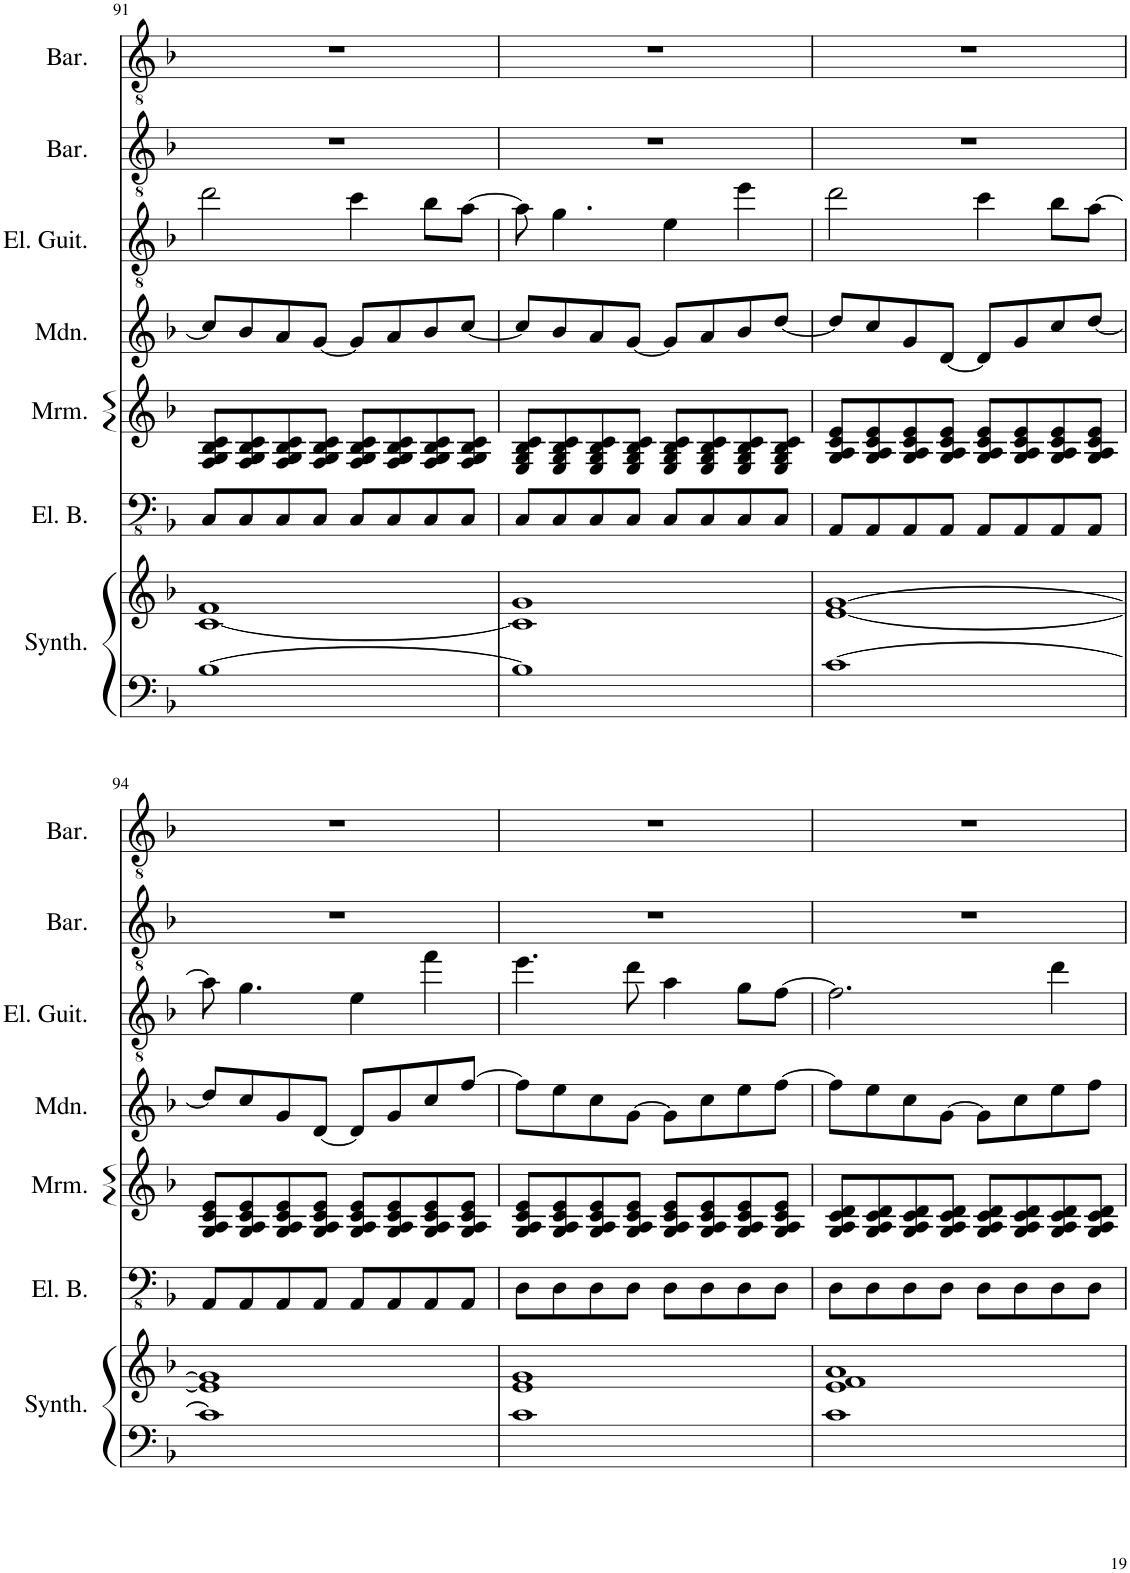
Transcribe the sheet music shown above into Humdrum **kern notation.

**kern	**kern	**kern	**kern	**kern	**kern	**kern	**kern
*part7	*part7	*part6	*part5	*part4	*part3	*part2	*part1
*staff8	*staff7	*staff6	*staff5	*staff4	*staff3	*staff2	*staff1
*I"String Synthesizer	*	*I"Electric Bass	*I"Marimba	*I"Mandolin	*I"Electric Guitar	*I"Baritone	*I"Baritone
*I'Synth.	*	*I'El. B.	*I'Mrm.	*I'Mdn.	*I'El. Guit.	*I'Bar.	*I'Bar.
!!LO:PB:g=z
*clefF4	*clefG2	*clefFv4	*clefG2	*clefG2	*clefGv2	*clefGv2	*clefGv2
*k[b-]	*k[b-]	*k[b-]	*k[b-]	*k[b-]	*k[b-]	*k[b-]	*k[b-]
*M4/4	*M4/4	*M4/4	*M4/4	*M4/4	*M4/4	*M4/4	*M4/4
=91	=91	=91	=91	=91	=91	=91	=91
[1B-	[1c 1f	8CC/L	8F/ 8G/ 8B-/ 8c/L	8cc/L]	2dd\	1r	1r
.	.	8CC/	8F/ 8G/ 8B-/ 8c/	8b-/	.	.	.
.	.	8CC/	8F/ 8G/ 8B-/ 8c/	8a/	.	.	.
.	.	8CC/J	8F/ 8G/ 8B-/ 8c/J	[8g/J	.	.	.
.	.	8CC/L	8F/ 8G/ 8B-/ 8c/L	8g/L]	4cc\	.	.
.	.	8CC/	8F/ 8G/ 8B-/ 8c/	8a/	.	.	.
.	.	8CC/	8F/ 8G/ 8B-/ 8c/	8b-/	8b-\L	.	.
.	.	8CC/J	8F/ 8G/ 8B-/ 8c/J	[8cc/J	[8a\J	.	.
=92	=92	=92	=92	=92	=92	=92	=92
1B-]	1c] 1g	8CC/L	8E/ 8G/ 8B-/ 8c/L	8cc/L]	8a\]	1r	1r
.	.	8CC/	8E/ 8G/ 8B-/ 8c/	8b-/	4.g\	.	.
.	.	8CC/	8E/ 8G/ 8B-/ 8c/	8a/	.	.	.
.	.	8CC/J	8E/ 8G/ 8B-/ 8c/J	[8g/J	.	.	.
.	.	8CC/L	8E/ 8G/ 8B-/ 8c/L	8g/L]	4e\	.	.
.	.	8CC/	8E/ 8G/ 8B-/ 8c/	8a/	.	.	.
.	.	8CC/	8E/ 8G/ 8B-/ 8c/	8b-/	4ee\	.	.
.	.	8CC/J	8E/ 8G/ 8B-/ 8c/J	[8dd/J	.	.	.
=93	=93	=93	=93	=93	=93	=93	=93
[1c	[1e [1g	8AAA/L	8G/ 8A/ 8c/ 8e/L	8dd/L]	2dd\	1r	1r
.	.	8AAA/	8G/ 8A/ 8c/ 8e/	8cc/	.	.	.
.	.	8AAA/	8G/ 8A/ 8c/ 8e/	8g/	.	.	.
.	.	8AAA/J	8G/ 8A/ 8c/ 8e/J	[8d/J	.	.	.
.	.	8AAA/L	8G/ 8A/ 8c/ 8e/L	8d/L]	4cc\	.	.
.	.	8AAA/	8G/ 8A/ 8c/ 8e/	8g/	.	.	.
.	.	8AAA/	8G/ 8A/ 8c/ 8e/	8cc/	8b-\L	.	.
.	.	8AAA/J	8G/ 8A/ 8c/ 8e/J	[8dd/J	[8a\J	.	.
!!LO:LB:g=z
=94	=94	=94	=94	=94	=94	=94	=94
1c]	1e] 1g]	8AAA/L	8G/ 8A/ 8c/ 8e/L	8dd/L]	8a\]	1r	1r
.	.	8AAA/	8G/ 8A/ 8c/ 8e/	8cc/	4.g\	.	.
.	.	8AAA/	8G/ 8A/ 8c/ 8e/	8g/	.	.	.
.	.	8AAA/J	8G/ 8A/ 8c/ 8e/J	[8d/J	.	.	.
.	.	8AAA/L	8G/ 8A/ 8c/ 8e/L	8d/L]	4e\	.	.
.	.	8AAA/	8G/ 8A/ 8c/ 8e/	8g/	.	.	.
.	.	8AAA/	8G/ 8A/ 8c/ 8e/	8cc/	4ff\	.	.
.	.	8AAA/J	8G/ 8A/ 8c/ 8e/J	[8ff/J	.	.	.
=95	=95	=95	=95	=95	=95	=95	=95
1c	1e 1g	8DD\L	8G/ 8A/ 8c/ 8e/L	8ff\L]	4.ee\	1r	1r
.	.	8DD\	8G/ 8A/ 8c/ 8e/	8ee\	.	.	.
.	.	8DD\	8G/ 8A/ 8c/ 8e/	8cc\	.	.	.
.	.	8DD\J	8G/ 8A/ 8c/ 8e/J	[8g\J	8dd\	.	.
.	.	8DD\L	8G/ 8A/ 8c/ 8e/L	8g\L]	4a\	.	.
.	.	8DD\	8G/ 8A/ 8c/ 8e/	8cc\	.	.	.
.	.	8DD\	8G/ 8A/ 8c/ 8e/	8ee\	8g\L	.	.
.	.	8DD\J	8G/ 8A/ 8c/ 8e/J	[8ff\J	[8f\J	.	.
=96	=96	=96	=96	=96	=96	=96	=96
1c	1e 1f 1a	8DD\L	8G/ 8A/ 8c/ 8d/L	8ff\L]	2.f\]	1r	1r
.	.	8DD\	8G/ 8A/ 8c/ 8d/	8ee\	.	.	.
.	.	8DD\	8G/ 8A/ 8c/ 8d/	8cc\	.	.	.
.	.	8DD\J	8G/ 8A/ 8c/ 8d/J	[8g\J	.	.	.
.	.	8DD\L	8G/ 8A/ 8c/ 8d/L	8g\L]	.	.	.
.	.	8DD\	8G/ 8A/ 8c/ 8d/	8cc\	.	.	.
.	.	8DD\	8G/ 8A/ 8c/ 8d/	8ee\	4dd\	.	.
.	.	8DD\J	8G/ 8A/ 8c/ 8d/J	8ff\J	.	.	.
=	=	=	=	=	=	=	=
*-	*-	*-	*-	*-	*-	*-	*-
